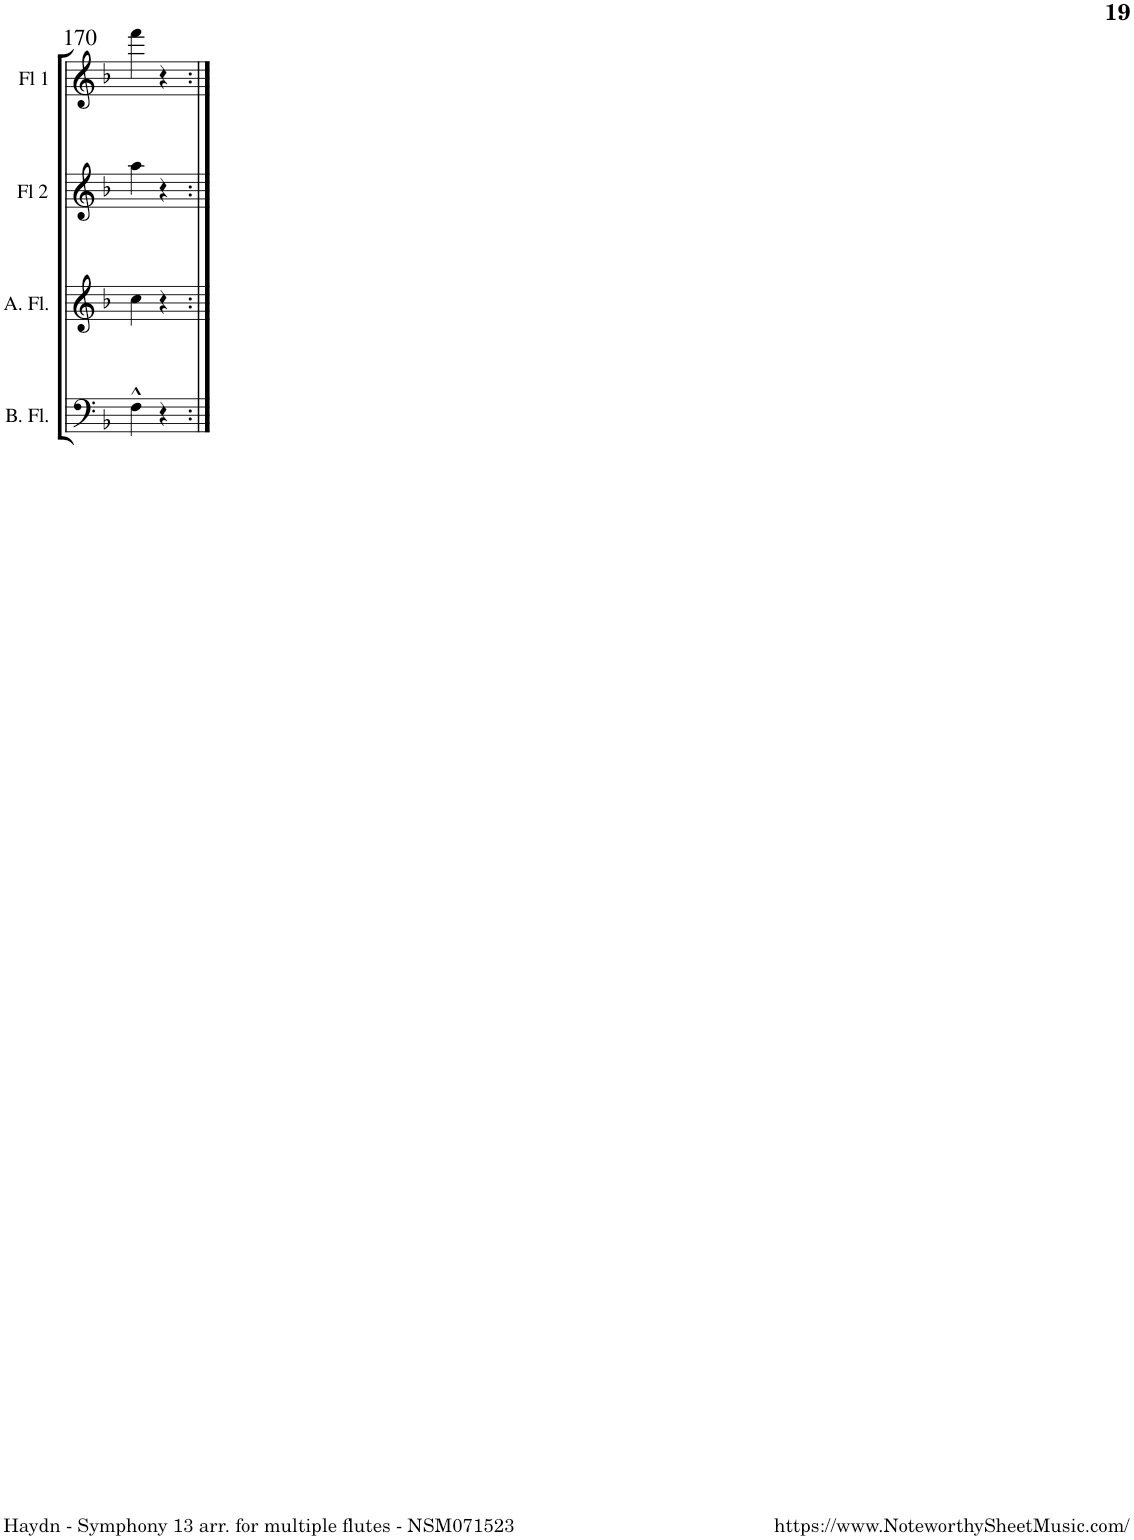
**kern	**kern	**kern	**kern
*part4	*part3	*part2	*part1
*staff4	*staff3	*staff2	*staff1
*I"Bass Flute	*I"Alto Flute	*I"Flute 2	*I"Flute 1
*I'B. Fl.	*I'A. Fl.	*I'Fl 2	*I'Fl 1
!!LO:PB:g=z
*clefF4	*clefG2	*clefG2	*clefG2
*k[b-]	*k[b-]	*k[b-]	*k[b-]
*M2/4	*M2/4	*M2/4	*M2/4
=170	=170	=170	=170
4F^^\	4cc\	4aa\	4fff\
4r	4r	4r	4r
=:|!	=:|!	=:|!	=:|!
*-	*-	*-	*-
